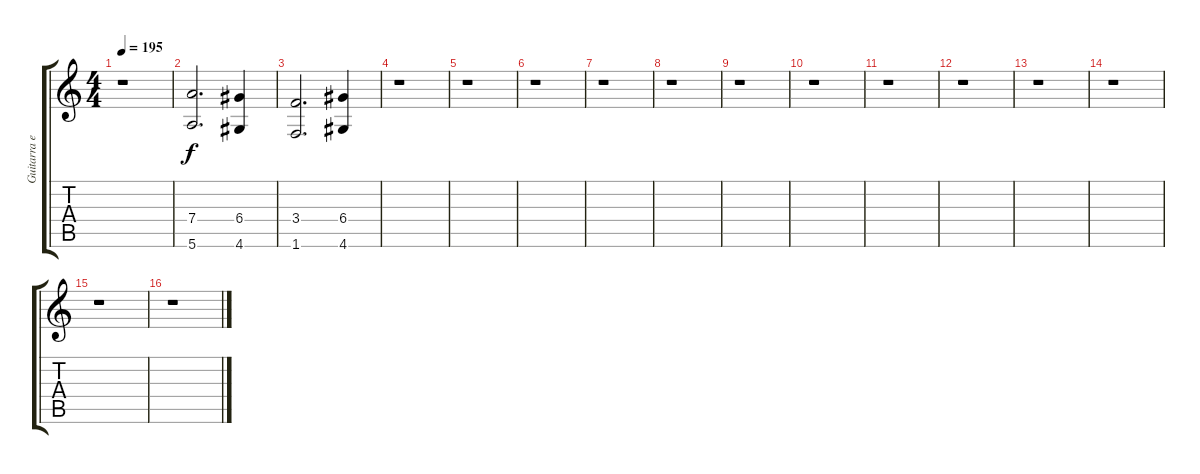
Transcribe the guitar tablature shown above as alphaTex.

\track ("Guitarra extra" "Guitarra e") {instrument distortionguitar}
\staff {score tabs}
\tuning (E4 B3 G3 D3 A2 E2) {hide}
\ts (4 4)
\tempo 195
\clef g2
\ks c
r.1{dy f} |
(7.4 5.6).2{d} (6.4 4.6).4 |
(3.4 1.6).2{d} (6.4 4.6).4 |
r.1 |
r.1 |
r.1 |
r.1 |
r.1 |
r.1 |
r.1 |
r.1 |
r.1 |
r.1 |
r.1 |
r.1 |
r.1
